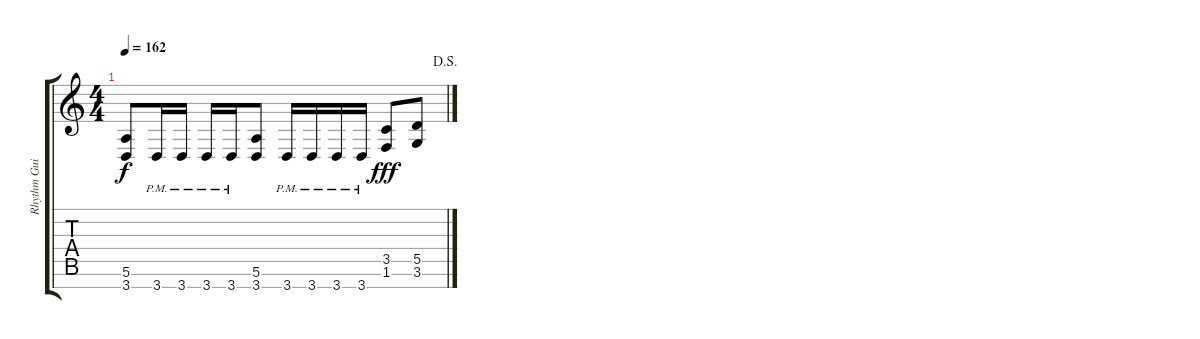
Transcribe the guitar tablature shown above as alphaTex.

\track ("Rhythm Guitar-R" "Rhythm Gui") {instrument overdrivenguitar}
\staff {score tabs}
\tuning (E4 B3 G3 D3 A2 E2 B1) {hide}
\ts (4 4)
\jump dalsegno
\tempo 162
\clef g2
\ks c
(5.6 3.7).8{dy f} 3.7{pm}.16 3.7{pm}.16 3.7{pm}.16 3.7{pm}.16 (5.6 3.7).8 3.7{pm}.16 3.7{pm}.16 3.7{pm}.16 3.7{pm}.16 (3.5 1.6).8{dy fff} (5.5 3.6).8
